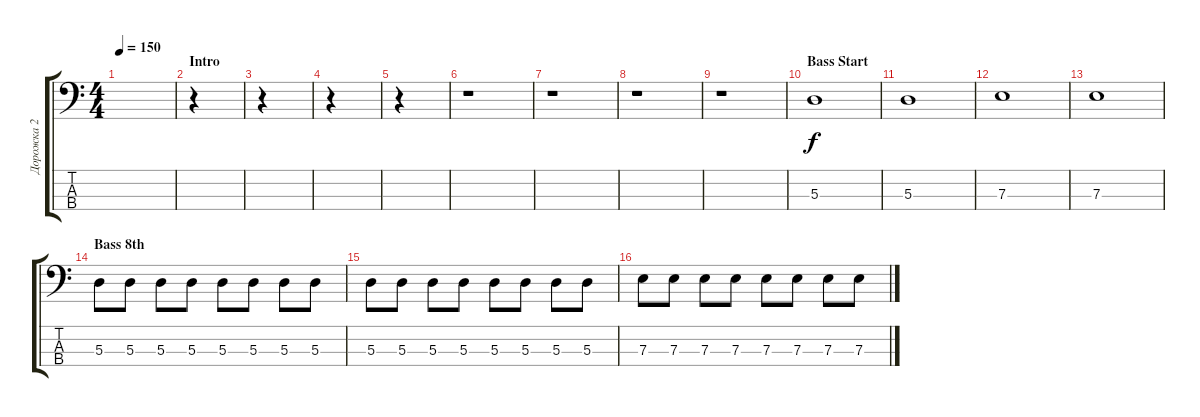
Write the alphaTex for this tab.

\track ("Дорожка 2" "Дорожка 2") {instrument electricbassfinger}
\staff {score tabs}
\tuning (G2 D2 A1 E1) {hide}
\ts (4 4)
\tempo 150
\clef f4
\ks c
|
\section ("" "Intro")
r.4 |
r.4 |
r.4 |
r.4 |
r.1 |
r.1 |
r.1 |
r.1 |
\section ("" "Bass Start")
5.3.1 |
5.3.1 |
7.3.1 |
7.3.1 |
\section ("" "Bass 8th")
5.3.8 5.3.8 5.3.8 5.3.8 5.3.8 5.3.8 5.3.8 5.3.8 |
5.3.8 5.3.8 5.3.8 5.3.8 5.3.8 5.3.8 5.3.8 5.3.8 |
7.3.8 7.3.8 7.3.8 7.3.8 7.3.8 7.3.8 7.3.8 7.3.8
